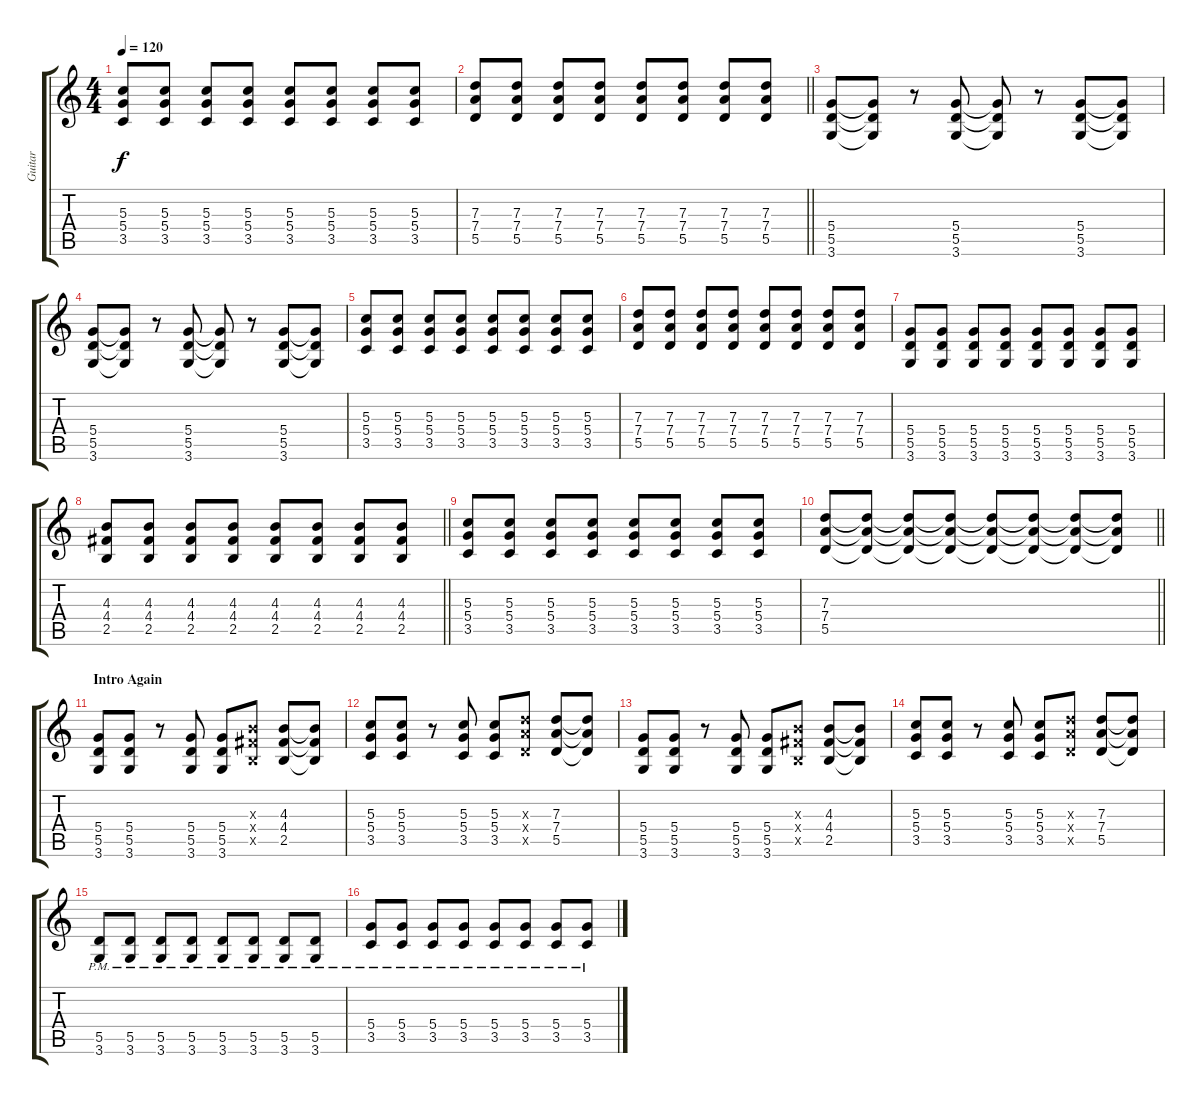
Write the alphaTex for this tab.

\track ("Guitar" "Guitar") {instrument distortionguitar}
\staff {score tabs}
\tuning (E4 B3 G3 D3 A2 E2) {hide}
\ts (4 4)
\tempo 120
\clef g2
\ks c
(5.3 5.4 3.5).8{dy f} (5.3 5.4 3.5).8 (5.3 5.4 3.5).8 (5.3 5.4 3.5).8 (5.3 5.4 3.5).8 (5.3 5.4 3.5).8 (5.3 5.4 3.5).8 (5.3 5.4 3.5).8 |
\barLineRight lightlight
(7.3 7.4 5.5).8 (7.3 7.4 5.5).8 (7.3 7.4 5.5).8 (7.3 7.4 5.5).8 (7.3 7.4 5.5).8 (7.3 7.4 5.5).8 (7.3 7.4 5.5).8 (7.3 7.4 5.5).8 |
(5.4 5.5 3.6).8 (5.4{t} 5.5{t} 3.6{t}).8 r.8 (5.4 5.5 3.6).8 (5.4{t} 5.5{t} 3.6{t}).8 r.8 (5.4 5.5 3.6).8 (5.4{t} 5.5{t} 3.6{t}).8 |
(5.4 5.5 3.6).8 (5.4{t} 5.5{t} 3.6{t}).8 r.8 (5.4 5.5 3.6).8 (5.4{t} 5.5{t} 3.6{t}).8 r.8 (5.4 5.5 3.6).8 (5.4{t} 5.5{t} 3.6{t}).8 |
(5.3 5.4 3.5).8 (5.3 5.4 3.5).8 (5.3 5.4 3.5).8 (5.3 5.4 3.5).8 (5.3 5.4 3.5).8 (5.3 5.4 3.5).8 (5.3 5.4 3.5).8 (5.3 5.4 3.5).8 |
(7.3 7.4 5.5).8 (7.3 7.4 5.5).8 (7.3 7.4 5.5).8 (7.3 7.4 5.5).8 (7.3 7.4 5.5).8 (7.3 7.4 5.5).8 (7.3 7.4 5.5).8 (7.3 7.4 5.5).8 |
(5.4 5.5 3.6).8 (5.4 5.5 3.6).8 (5.4 5.5 3.6).8 (5.4 5.5 3.6).8 (5.4 5.5 3.6).8 (5.4 5.5 3.6).8 (5.4 5.5 3.6).8 (5.4 5.5 3.6).8 |
\barLineRight lightlight
(4.3 4.4 2.5).8 (4.3 4.4 2.5).8 (4.3 4.4 2.5).8 (4.3 4.4 2.5).8 (4.3 4.4 2.5).8 (4.3 4.4 2.5).8 (4.3 4.4 2.5).8 (4.3 4.4 2.5).8 |
(5.3 5.4 3.5).8 (5.3 5.4 3.5).8 (5.3 5.4 3.5).8 (5.3 5.4 3.5).8 (5.3 5.4 3.5).8 (5.3 5.4 3.5).8 (5.3 5.4 3.5).8 (5.3 5.4 3.5).8 |
\barLineRight lightlight
(7.3 7.4 5.5).8 (7.3{t} 7.4{t} 5.5{t}).8 (7.3{t} 7.4{t} 5.5{t}).8 (7.3{t} 7.4{t} 5.5{t}).8 (7.3{t} 7.4{t} 5.5{t}).8 (7.3{t} 7.4{t} 5.5{t}).8 (7.3{t} 7.4{t} 5.5{t}).8 (7.3{t} 7.4{t} 5.5{t}).8 |
\section ("" "Intro Again")
(5.4 5.5 3.6).8 (5.4 5.5 3.6).8 r.8 (5.4 5.5 3.6).8 (5.4 5.5 3.6).8 (4.3{x} 4.4{x} 2.5{x}).8 (4.3 4.4 2.5).8 (4.3{t} 4.4{t} 2.5{t}).8 |
(5.3 5.4 3.5).8 (5.3 5.4 3.5).8 r.8 (5.3 5.4 3.5).8 (5.3 5.4 3.5).8 (7.3{x} 7.4{x} 5.5{x}).8 (7.3 7.4 5.5).8 (7.3{t} 7.4{t} 5.5{t}).8 |
(5.4 5.5 3.6).8 (5.4 5.5 3.6).8 r.8 (5.4 5.5 3.6).8 (5.4 5.5 3.6).8 (4.3{x} 4.4{x} 2.5{x}).8 (4.3 4.4 2.5).8 (4.3{t} 4.4{t} 2.5{t}).8 |
(5.3 5.4 3.5).8 (5.3 5.4 3.5).8 r.8 (5.3 5.4 3.5).8 (5.3 5.4 3.5).8 (7.3{x} 7.4{x} 5.5{x}).8 (7.3 7.4 5.5).8 (7.3{t} 7.4{t} 5.5{t}).8 |
(5.5{pm} 3.6{pm}).8 (5.5{pm} 3.6{pm}).8 (5.5{pm} 3.6{pm}).8 (5.5{pm} 3.6{pm}).8 (5.5{pm} 3.6{pm}).8 (5.5{pm} 3.6{pm}).8 (5.5{pm} 3.6{pm}).8 (5.5{pm} 3.6{pm}).8 |
(5.4{pm} 3.5{pm}).8 (5.4{pm} 3.5{pm}).8 (5.4{pm} 3.5{pm}).8 (5.4{pm} 3.5{pm}).8 (5.4{pm} 3.5{pm}).8 (5.4{pm} 3.5{pm}).8 (5.4{pm} 3.5{pm}).8 (5.4{pm} 3.5{pm}).8
